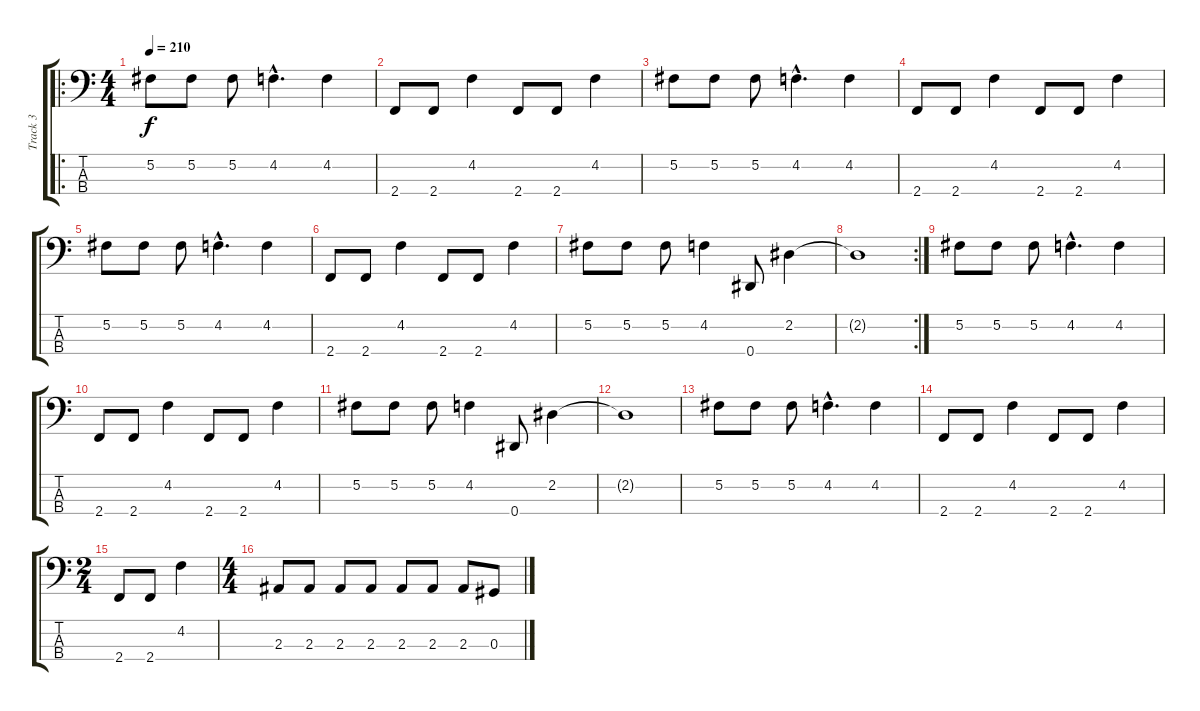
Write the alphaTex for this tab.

\track ("Track 3" "Track 3") {instrument electricbasspick}
\staff {score tabs}
\tuning (Gb2 Db2 Ab1 Eb1) {hide}
\ro
\ts (4 4)
\tempo 210
\clef f4
\ks c
5.2.8{dy f} 5.2.8 5.2.8 4.2{hac}.4{d} 4.2.4 |
2.4.8 2.4.8 4.2.4 2.4.8 2.4.8 4.2.4 |
5.2.8 5.2.8 5.2.8 4.2{hac}.4{d} 4.2.4 |
2.4.8 2.4.8 4.2.4 2.4.8 2.4.8 4.2.4 |
5.2.8 5.2.8 5.2.8 4.2{hac}.4{d} 4.2.4 |
2.4.8 2.4.8 4.2.4 2.4.8 2.4.8 4.2.4 |
5.2.8 5.2.8 5.2.8 4.2.4 0.4.8 2.2.4 |
\rc 2
2.2{t}.1 |
5.2.8 5.2.8 5.2.8 4.2{hac}.4{d} 4.2.4 |
2.4.8 2.4.8 4.2.4 2.4.8 2.4.8 4.2.4 |
5.2.8 5.2.8 5.2.8 4.2.4 0.4.8 2.2.4 |
2.2{t}.1 |
5.2.8 5.2.8 5.2.8 4.2{hac}.4{d} 4.2.4 |
2.4.8 2.4.8 4.2.4 2.4.8 2.4.8 4.2.4 |
\ts (2 4)
2.4.8 2.4.8 4.2.4 |
\ts (4 4)
2.3.8 2.3.8 2.3.8 2.3.8 2.3.8 2.3.8 2.3.8 0.3.8
